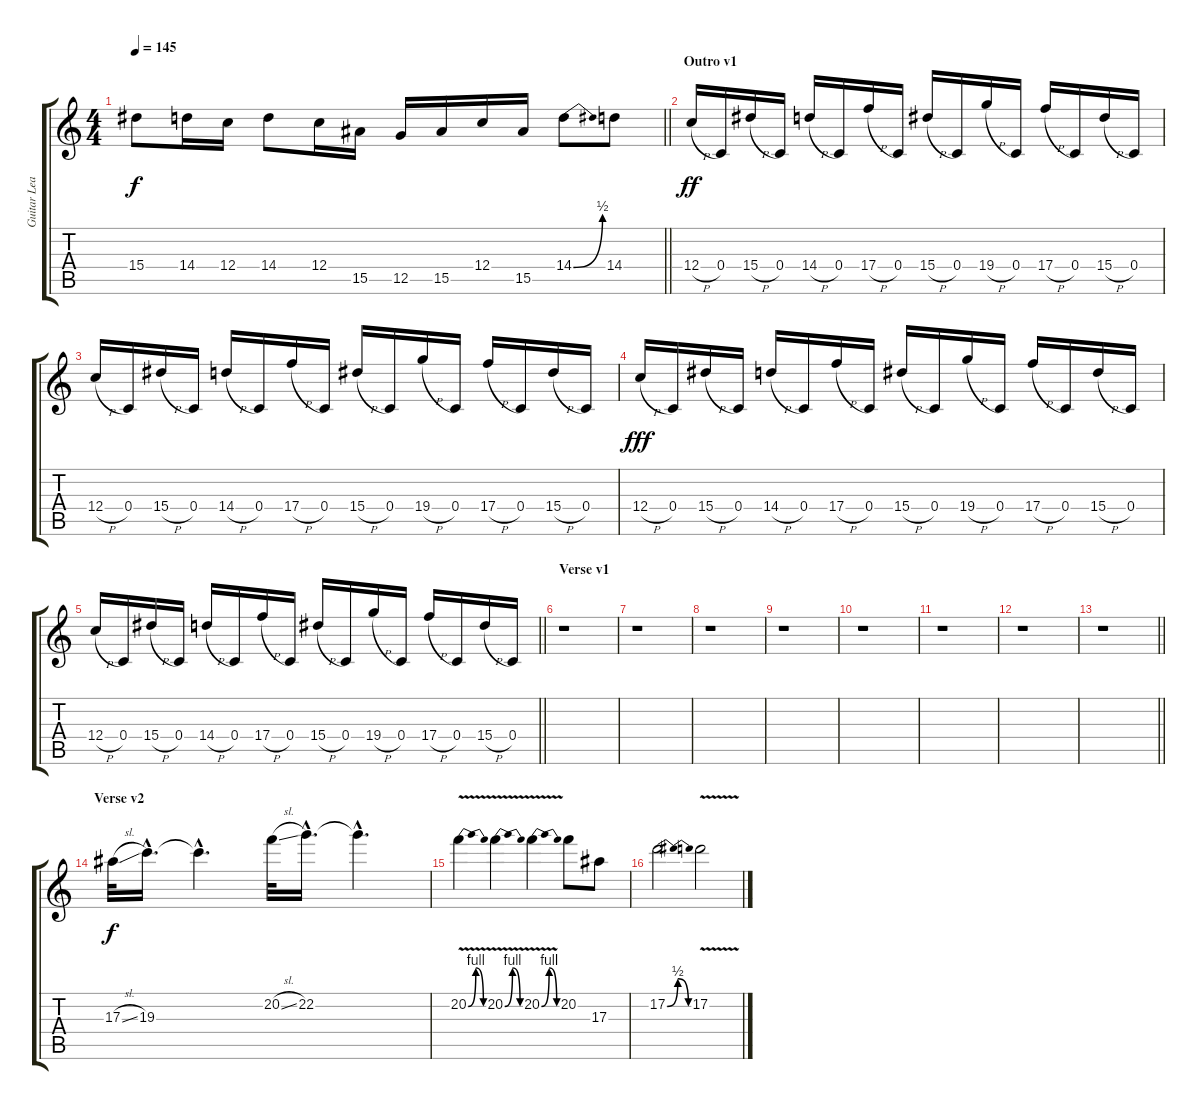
\track ("Guitar Lead 2" "Guitar Lea") {instrument overdrivenguitar}
\staff {score tabs}
\tuning (D4 A3 F3 C3 G2 C2) {hide}
\ts (4 4)
\tempo 145
\clef g2
\barLineRight lightlight
\ks c
15.4.8{dy f} 14.4.16 12.4.16 14.4.8 12.4.16 15.5.16 12.5.16 15.5.16 12.4.16 15.5.16 14.4{be (bend 0 0 60 2)}.8 14.4.8 |
\section ("" "Outro v1")
12.4{h}.16{dy ff} 0.4.16 15.4{h}.16 0.4.16 14.4{h}.16 0.4.16 17.4{h}.16 0.4.16 15.4{h}.16 0.4.16 19.4{h}.16 0.4.16 17.4{h}.16 0.4.16 15.4{h}.16 0.4.16 |
12.4{h}.16 0.4.16 15.4{h}.16 0.4.16 14.4{h}.16 0.4.16 17.4{h}.16 0.4.16 15.4{h}.16 0.4.16 19.4{h}.16 0.4.16 17.4{h}.16 0.4.16 15.4{h}.16 0.4.16 |
12.4{h}.16{dy fff} 0.4.16 15.4{h}.16 0.4.16 14.4{h}.16 0.4.16 17.4{h}.16 0.4.16 15.4{h}.16 0.4.16 19.4{h}.16 0.4.16 17.4{h}.16 0.4.16 15.4{h}.16 0.4.16 |
\barLineRight lightlight
12.4{h}.16 0.4.16 15.4{h}.16 0.4.16 14.4{h}.16 0.4.16 17.4{h}.16 0.4.16 15.4{h}.16 0.4.16 19.4{h}.16 0.4.16 17.4{h}.16 0.4.16 15.4{h}.16 0.4.16 |
\section ("" "Verse v1")
r.1 |
r.1 |
r.1 |
r.1 |
r.1 |
r.1 |
r.1 |
\barLineRight lightlight
r.1 |
\section ("" "Verse v2")
17.3{sl}.32{dy f} 19.3{hac}.16{d} 19.3{hac t}.4{d} 20.2{sl}.32 22.2{hac}.16{d} 22.2{hac t}.4{d} |
20.2{be (bendrelease 0 0 12 4 47 4 60 0) v}.4 20.2{be (bendrelease 0 0 12 4 47 4 60 0) v}.4 20.2{be (bendrelease 0 0 12 4 47 4 60 0) v}.4 20.2.8 17.3.8 |
17.2{be (bendrelease 0 0 8 2 45 2 60 0)}.2 17.2{v}.2
